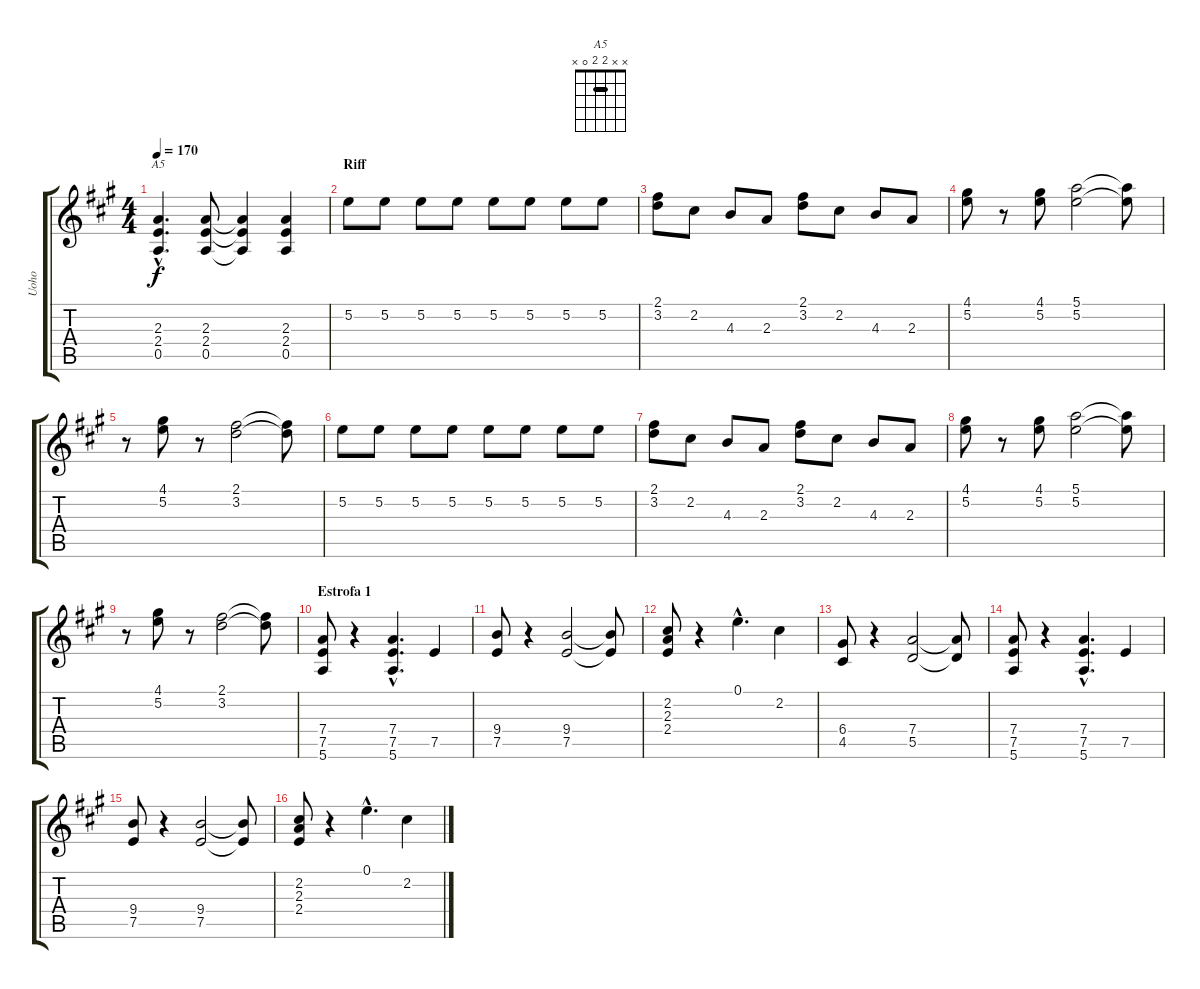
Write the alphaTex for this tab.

\track ("Uoho" "Uoho") {instrument distortionguitar}
\staff {score tabs}
\tuning (E4 B3 G3 D3 A2 E2) {hide}
\chord ("A5" x x 2 2 0 x) {barre 2}
\ts (4 4)
\tempo 170
\clef g2
\ks a
(2.3{hac} 2.4{hac} 0.5{hac}).4{d ch "A5" dy f} (2.3 2.4 0.5).8 (2.3{t} 2.4{t} 0.5{t}).4 (2.3 2.4 0.5).4 |
\section ("" "Riff")
5.2.8 5.2.8 5.2.8 5.2.8 5.2.8 5.2.8 5.2.8 5.2.8 |
(2.1 3.2).8 2.2.8 4.3.8 2.3.8 (2.1 3.2).8 2.2.8 4.3.8 2.3.8 |
(4.1 5.2).8 r.8 (4.1 5.2).8 (5.1 5.2).2 (5.1{t} 5.2{t}).8 |
r.8 (4.1 5.2).8 r.8 (2.1 3.2).2 (2.1{t} 3.2{t}).8 |
5.2.8 5.2.8 5.2.8 5.2.8 5.2.8 5.2.8 5.2.8 5.2.8 |
(2.1 3.2).8 2.2.8 4.3.8 2.3.8 (2.1 3.2).8 2.2.8 4.3.8 2.3.8 |
(4.1 5.2).8 r.8 (4.1 5.2).8 (5.1 5.2).2 (5.1{t} 5.2{t}).8 |
r.8 (4.1 5.2).8 r.8 (2.1 3.2).2 (2.1{t} 3.2{t}).8 |
\section ("" "Estrofa 1")
(7.4 7.5 5.6).8 r.4 (7.4{hac} 7.5{hac} 5.6{hac}).4{d} 7.5.4 |
(9.4 7.5).8 r.4 (9.4 7.5).2 (9.4{t} 7.5{t}).8 |
(2.2 2.3 2.4).8 r.4 0.1{hac}.4{d} 2.2.4 |
(6.4 4.5).8 r.4 (7.4 5.5).2 (7.4{t} 5.5{t}).8 |
(7.4 7.5 5.6).8 r.4 (7.4{hac} 7.5{hac} 5.6{hac}).4{d} 7.5.4 |
(9.4 7.5).8 r.4 (9.4 7.5).2 (9.4{t} 7.5{t}).8 |
(2.2 2.3 2.4).8 r.4 0.1{hac}.4{d} 2.2.4
